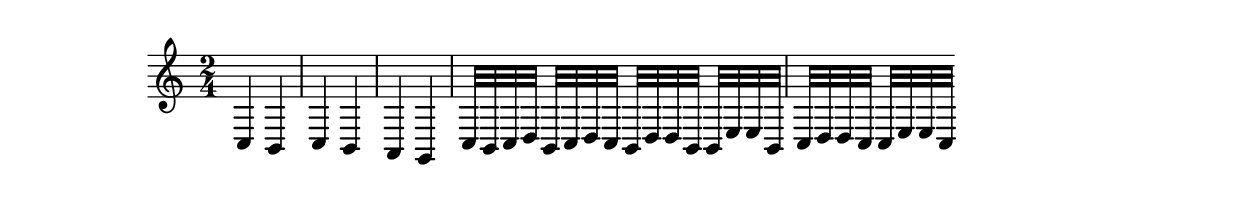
\header {
    texidoc = "Ledger lines are shortened when they are very close. This ensures
that  ledgers lines stay separate."
}
\version "2.3.7"

\paper {
    raggedright = ##t
}

\relative {
\time 2/4 

c4
b
c4
b
a g
c32[ b c d]
b[ c d c]
b[ d d b]
b[ e e b]
c[ d d c]
c[ e e c]

     

}  
